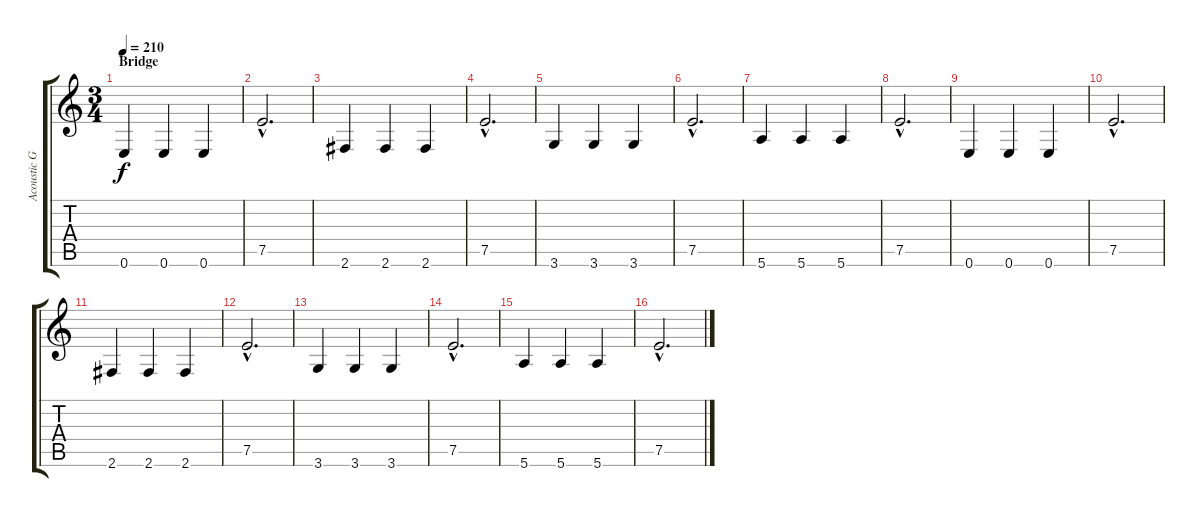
\track ("Acoustic Guitar" "Acoustic G") {instrument acousticguitarsteel}
\staff {score tabs}
\tuning (E4 B3 G3 D3 A2 E2) {hide}
\ts (3 4)
\section ("" "Bridge")
\tempo 210
\clef g2
\ks c
0.6.4{dy f} 0.6.4 0.6.4 |
7.5{hac}.2{d} |
2.6.4 2.6.4 2.6.4 |
7.5{hac}.2{d} |
3.6.4 3.6.4 3.6.4 |
7.5{hac}.2{d} |
5.6.4 5.6.4 5.6.4 |
7.5{hac}.2{d} |
0.6.4 0.6.4 0.6.4 |
7.5{hac}.2{d} |
2.6.4 2.6.4 2.6.4 |
7.5{hac}.2{d} |
3.6.4 3.6.4 3.6.4 |
7.5{hac}.2{d} |
5.6.4 5.6.4 5.6.4 |
7.5{hac}.2{d}
